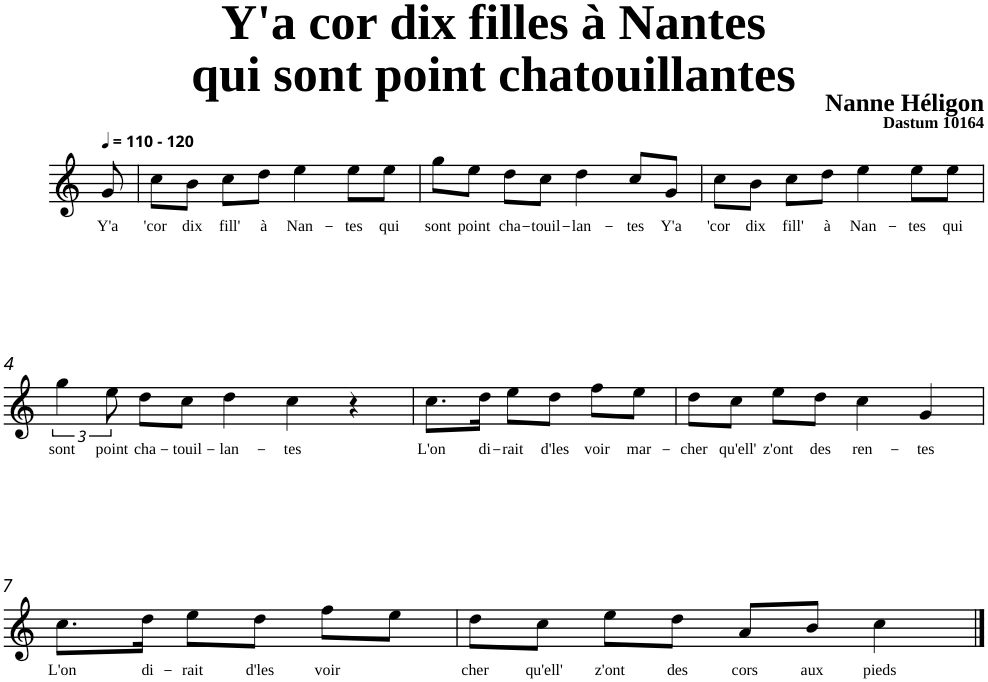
**kern	**text
*part1	*part1
*staff1	*staff1
*clefG2	*
*k[]	*
=	=
!LO:TX:a:B:t=- 120	!
!	!LO:LY:b
8g/	Y'a
=1	=1
!	!LO:LY:b
8cc\L	'cor
!	!LO:LY:b
8b\J	dix
!	!LO:LY:b
8cc\L	fill'
!	!LO:LY:b
8dd\J	à
!	!LO:LY:b
4ee\	Nan-
!	!LO:LY:b
8ee\L	-tes
!	!LO:LY:b
8ee\J	qui
=2	=2
!	!LO:LY:b
8gg\L	sont
!	!LO:LY:b
8ee\J	point
!	!LO:LY:b
8dd\L	cha-
!	!LO:LY:b
8cc\J	-touil-
!	!LO:LY:b
4dd\	-lan-
!	!LO:LY:b
8cc/L	-tes
!	!LO:LY:b
8g/J	Y'a
=3	=3
!	!LO:LY:b
8cc\L	'cor
!	!LO:LY:b
8b\J	dix
!	!LO:LY:b
8cc\L	fill'
!	!LO:LY:b
8dd\J	à
!	!LO:LY:b
4ee\	Nan-
!	!LO:LY:b
8ee\L	-tes
!	!LO:LY:b
8ee\J	qui
!!LO:LB:g=z
=4	=4
!	!LO:LY:b
6gg\	sont
!	!LO:LY:b
12ee\	point
!	!LO:LY:b
8dd\L	cha-
!	!LO:LY:b
8cc\J	-touil-
!	!LO:LY:b
4dd\	-lan-
!	!LO:LY:b
4cc\	-tes
4r	.
=5	=5
!	!LO:LY:b
8.cc\L	L'on
!	!LO:LY:b
16dd\Jk	di-
!	!LO:LY:b
8ee\L	-rait
!	!LO:LY:b
8dd\J	d'les
!	!LO:LY:b
8ff\L	voir
!	!LO:LY:b
8ee\J	mar-
=6	=6
!	!LO:LY:b
8dd\L	-cher
!	!LO:LY:b
8cc\J	qu'ell'
!	!LO:LY:b
8ee\L	z'ont
!	!LO:LY:b
8dd\J	des
!	!LO:LY:b
4cc\	ren-
!	!LO:LY:b
4g/	-tes
!!LO:LB:g=z
=7	=7
!	!LO:LY:b
8.cc\L	L'on
!	!LO:LY:b
16dd\Jk	di-
!	!LO:LY:b
8ee\L	-rait
!	!LO:LY:b
8dd\J	d'les
!	!LO:LY:b
8ff\L	voir
8ee\J	.
=8	=8
!	!LO:LY:b
8dd\L	cher
!	!LO:LY:b
8cc\J	qu'ell'
!	!LO:LY:b
8ee\L	z'ont
!	!LO:LY:b
8dd\J	des
!	!LO:LY:b
8a/L	cors
!	!LO:LY:b
8b/J	aux
!	!LO:LY:b
4cc\	pieds
==	==
*-	*-
